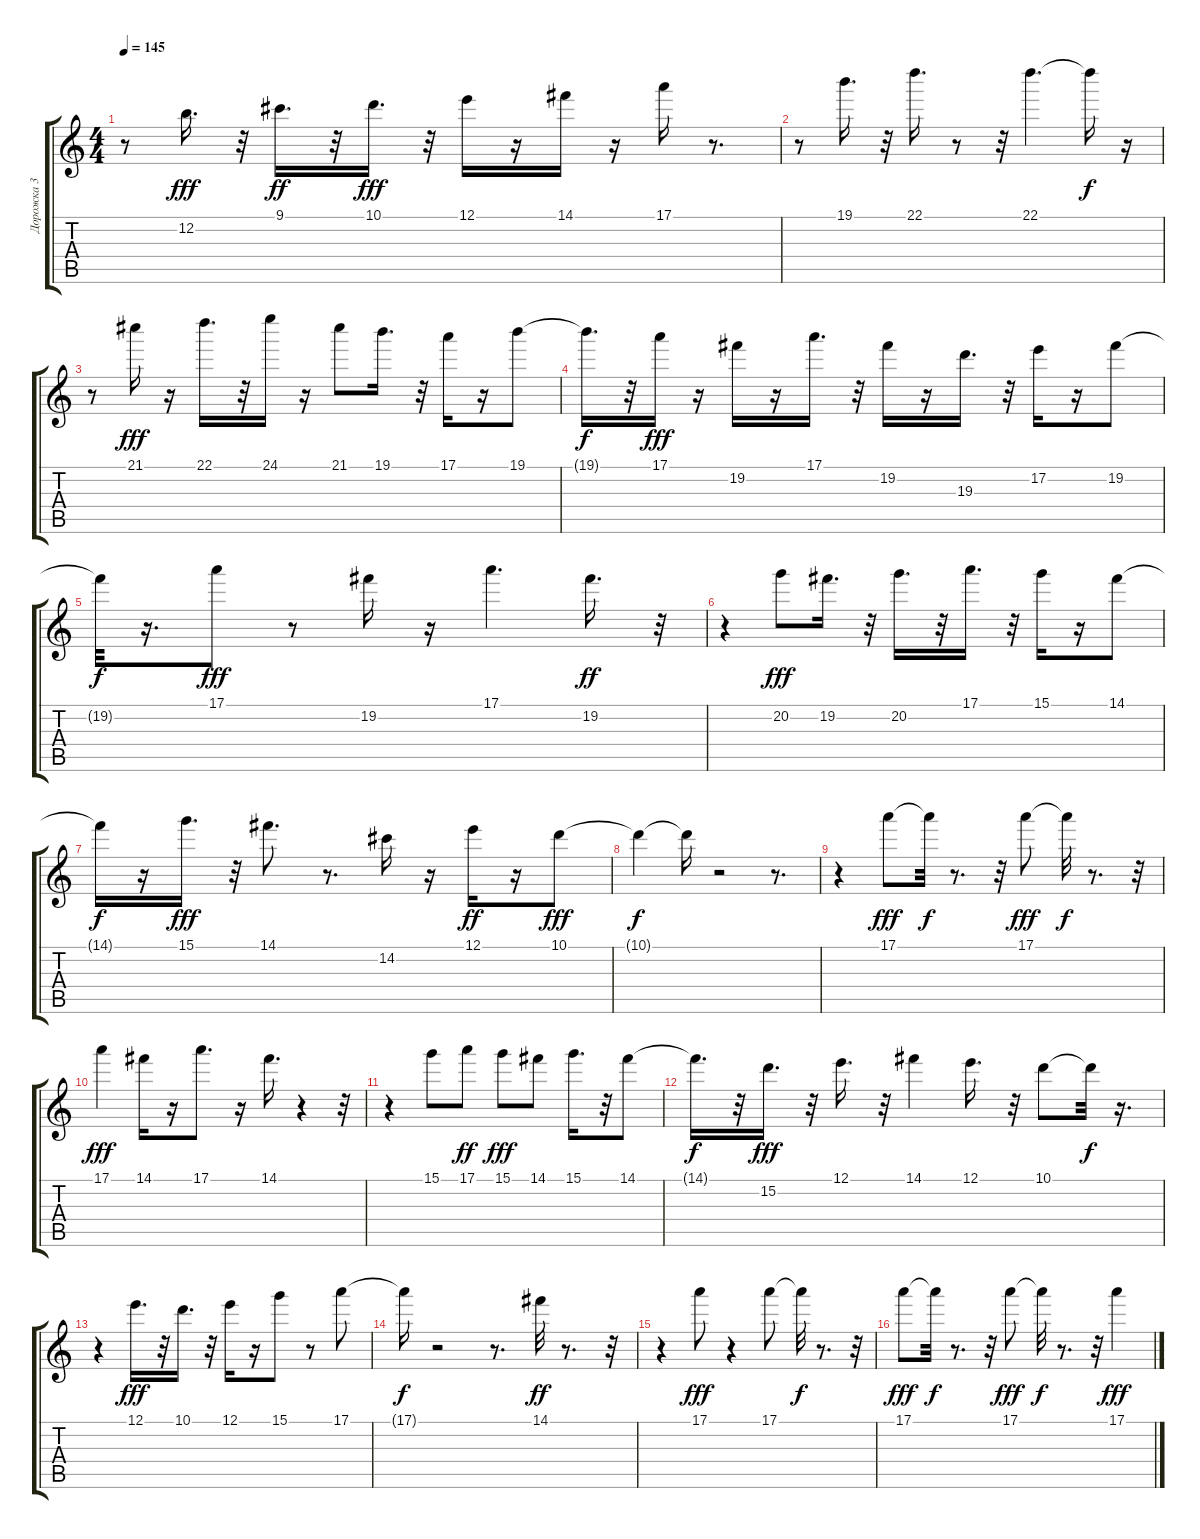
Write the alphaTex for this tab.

\track ("Дорожка 3" "Дорожка 3") {instrument electricguitarclean}
\staff {score tabs}
\tuning (E4 B3 G3 D3 A2 E2) {hide}
\ts (4 4)
\tempo 145
\clef g2
\ks c
r.8{dy fff} 12.2.16{d} r.32 9.1.16{d dy ff} r.32 10.1.16{d dy fff} r.32 12.1.16 r.16 14.1.16 r.16 17.1.16 r.8{d} |
r.8 19.1.16{d} r.32 22.1.16{d} r.8 r.32 22.1.4{d} 22.1{t}.16{dy f} r.16 |
r.8 21.1.16{dy fff} r.16 22.1.16{d} r.32 24.1.16 r.16 21.1.8 19.1.16{d} r.32 17.1.16 r.16 19.1.8 |
19.1{t}.16{d dy f} r.32 17.1.16{dy fff} r.16 19.2.16 r.16 17.1.16{d} r.32 19.2.16 r.16 19.3.16{d} r.32 17.2.16 r.16 19.2.8 |
19.2{t}.32{dy f} r.16{d} 17.1.8{dy fff} r.8 19.2.16 r.16 17.1.4{d} 19.2.16{d dy ff} r.32 |
r.4 20.2.8{dy fff} 19.2.16{d} r.32 20.2.16{d} r.32 17.1.16{d} r.32 15.1.16 r.16 14.1.8 |
14.1{t}.16{dy f} r.16 15.1.16{d dy fff} r.32 14.1.8{d} r.8{d} 14.2.16 r.16 12.1.16{dy ff} r.16 10.1.8{dy fff} |
10.1{t}.4{dy f} 10.1{t}.16 r.2 r.8{d} |
r.4 17.1.8{dy fff} 17.1{t}.32{dy f} r.8{d} r.32 17.1.8{dy fff} 17.1{t}.32{dy f} r.8{d} r.32 |
17.1.4{dy fff} 14.1.16 r.16 17.1.8{d} r.16 14.1.16{d} r.4 r.32 |
r.4 15.1.8 17.1.8{dy ff} 15.1.8{dy fff} 14.1.8 15.1.16{d} r.32 14.1.8 |
14.1{t}.16{d dy f} r.32 15.2.16{d dy fff} r.32 12.1.16{d} r.32 14.1.4 12.1.16{d} r.32 10.1.8 10.1{t}.32{dy f} r.16{d} |
r.4 12.1.16{d dy fff} r.32 10.1.16{d} r.32 12.1.16 r.16 15.1.8 r.8 17.1.8 |
17.1{t}.16{dy f} r.2 r.8{d} 14.1.32{dy ff} r.8{d} r.32 |
r.4 17.1.8{dy fff} r.4 17.1.8 17.1{t}.32{dy f} r.8{d} r.32 |
17.1.8{dy fff} 17.1{t}.32{dy f} r.8{d} r.32 17.1.8{dy fff} 17.1{t}.32{dy f} r.8{d} r.32 17.1.4{dy fff}
